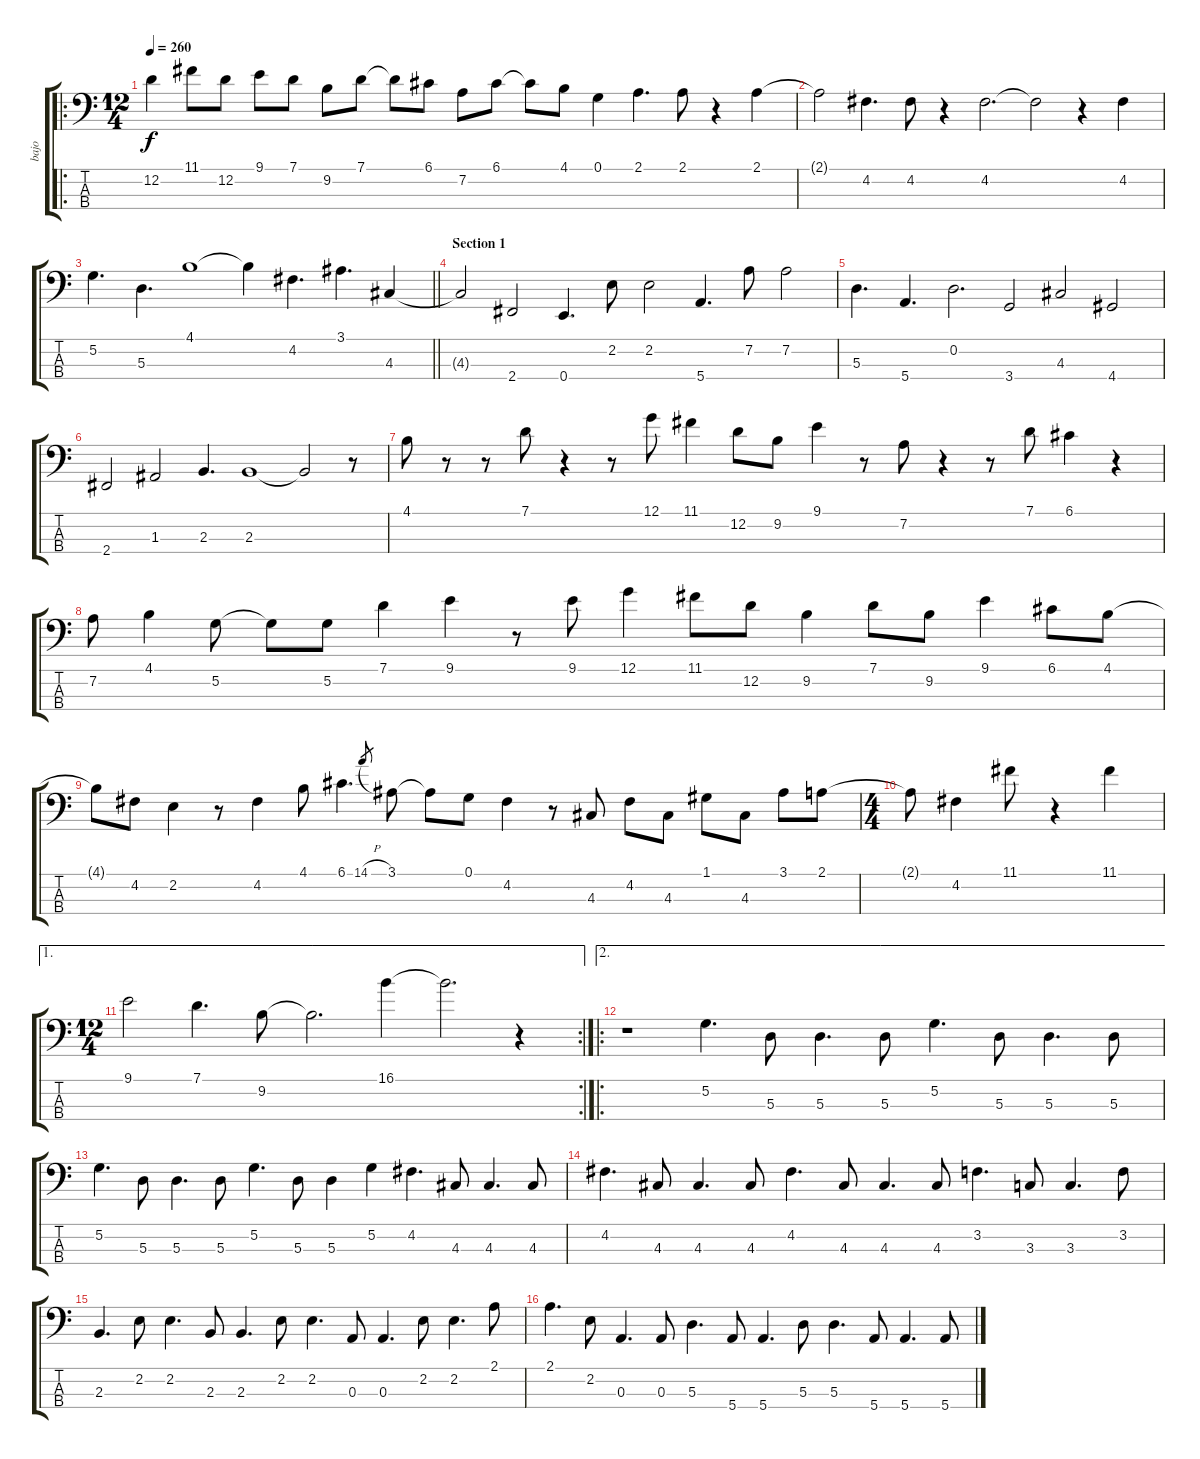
\track ("bajo" "bajo") {instrument electricbassfinger}
\staff {score tabs}
\tuning (G2 D2 A1 E1) {hide}
\ro
\ts (12 4)
\tempo 260
\clef f4
\ks c
12.2.4{dy f instrument electricbassfinger} 11.1.8 12.2.8 9.1.8 7.1.8 9.2.8 7.1.8 7.1{t}.8 6.1.8 7.2.8 6.1.8 6.1{t}.8 4.1.8 0.1.4 2.1.4{d} 2.1.8 r.4 2.1.4 |
2.1{t}.2 4.2.4{d} 4.2.8 r.4 4.2.2{d} 4.2{t}.2 r.4 4.2.4 |
\barLineRight lightlight
5.2.4{d} 5.3.4{d} 4.1.1 4.1{t}.4 4.2.4{d} 3.1.4{d} 4.3.4 |
\section ("" "Section 1")
4.3{t}.2 2.4.2 0.4.4{d} 2.2.8 2.2.2 5.4.4{d} 7.2.8 7.2.2 |
5.3.4{d} 5.4.4{d} 0.2.2{d} 3.4.2 4.3.2 4.4.2 |
2.4.2 1.3.2 2.3.4{d} 2.3.1 2.3{t}.2 r.8 |
4.1.8 r.8 r.8 7.1.8 r.4 r.8 12.1.8 11.1.4 12.2.8 9.2.8 9.1.4 r.8 7.2.8 r.4 r.8 7.1.8 6.1.4 r.4 |
7.2.8 4.1.4 5.2.8 5.2{t}.8 5.2.8 7.1.4 9.1.4 r.8 9.1.8 12.1.4 11.1.8 12.2.8 9.2.4 7.1.8 9.2.8 9.1.4 6.1.8 4.1.8 |
4.1{t}.8 4.2.8 2.2.4 r.8 4.2.4 4.1.8 6.1.4{d} 14.1{h}.8{gr} 3.1.8 3.1{t}.8 0.1.8 4.2.4 r.8 4.3.8 4.2.8 4.3.8 1.1.8 4.3.8 3.1.8 2.1.8 |
\ts (4 4)
2.1{t}.8 4.2.4 11.1.8 r.4 11.1.4 |
\ae 1
\rc 2
\ts (12 4)
9.1.2 7.1.4{d} 9.2.8 9.2{t}.2{d} 16.1.4 16.1{t}.2{d} r.4 |
\ae 2
\ro
r.1 5.2.4{d} 5.3.8 5.3.4{d} 5.3.8 5.2.4{d} 5.3.8 5.3.4{d} 5.3.8 |
5.2.4{d} 5.3.8 5.3.4{d} 5.3.8 5.2.4{d} 5.3.8 5.3.4 5.2.4 4.2.4{d} 4.3.8 4.3.4{d} 4.3.8 |
4.2.4{d} 4.3.8 4.3.4{d} 4.3.8 4.2.4{d} 4.3.8 4.3.4{d} 4.3.8 3.2.4{d} 3.3.8 3.3.4{d} 3.2.8 |
2.3.4{d} 2.2.8 2.2.4{d} 2.3.8 2.3.4{d} 2.2.8 2.2.4{d} 0.3.8 0.3.4{d} 2.2.8 2.2.4{d} 2.1.8 |
2.1.4{d} 2.2.8 0.3.4{d} 0.3.8 5.3.4{d} 5.4.8 5.4.4{d} 5.3.8 5.3.4{d} 5.4.8 5.4.4{d} 5.4.8
